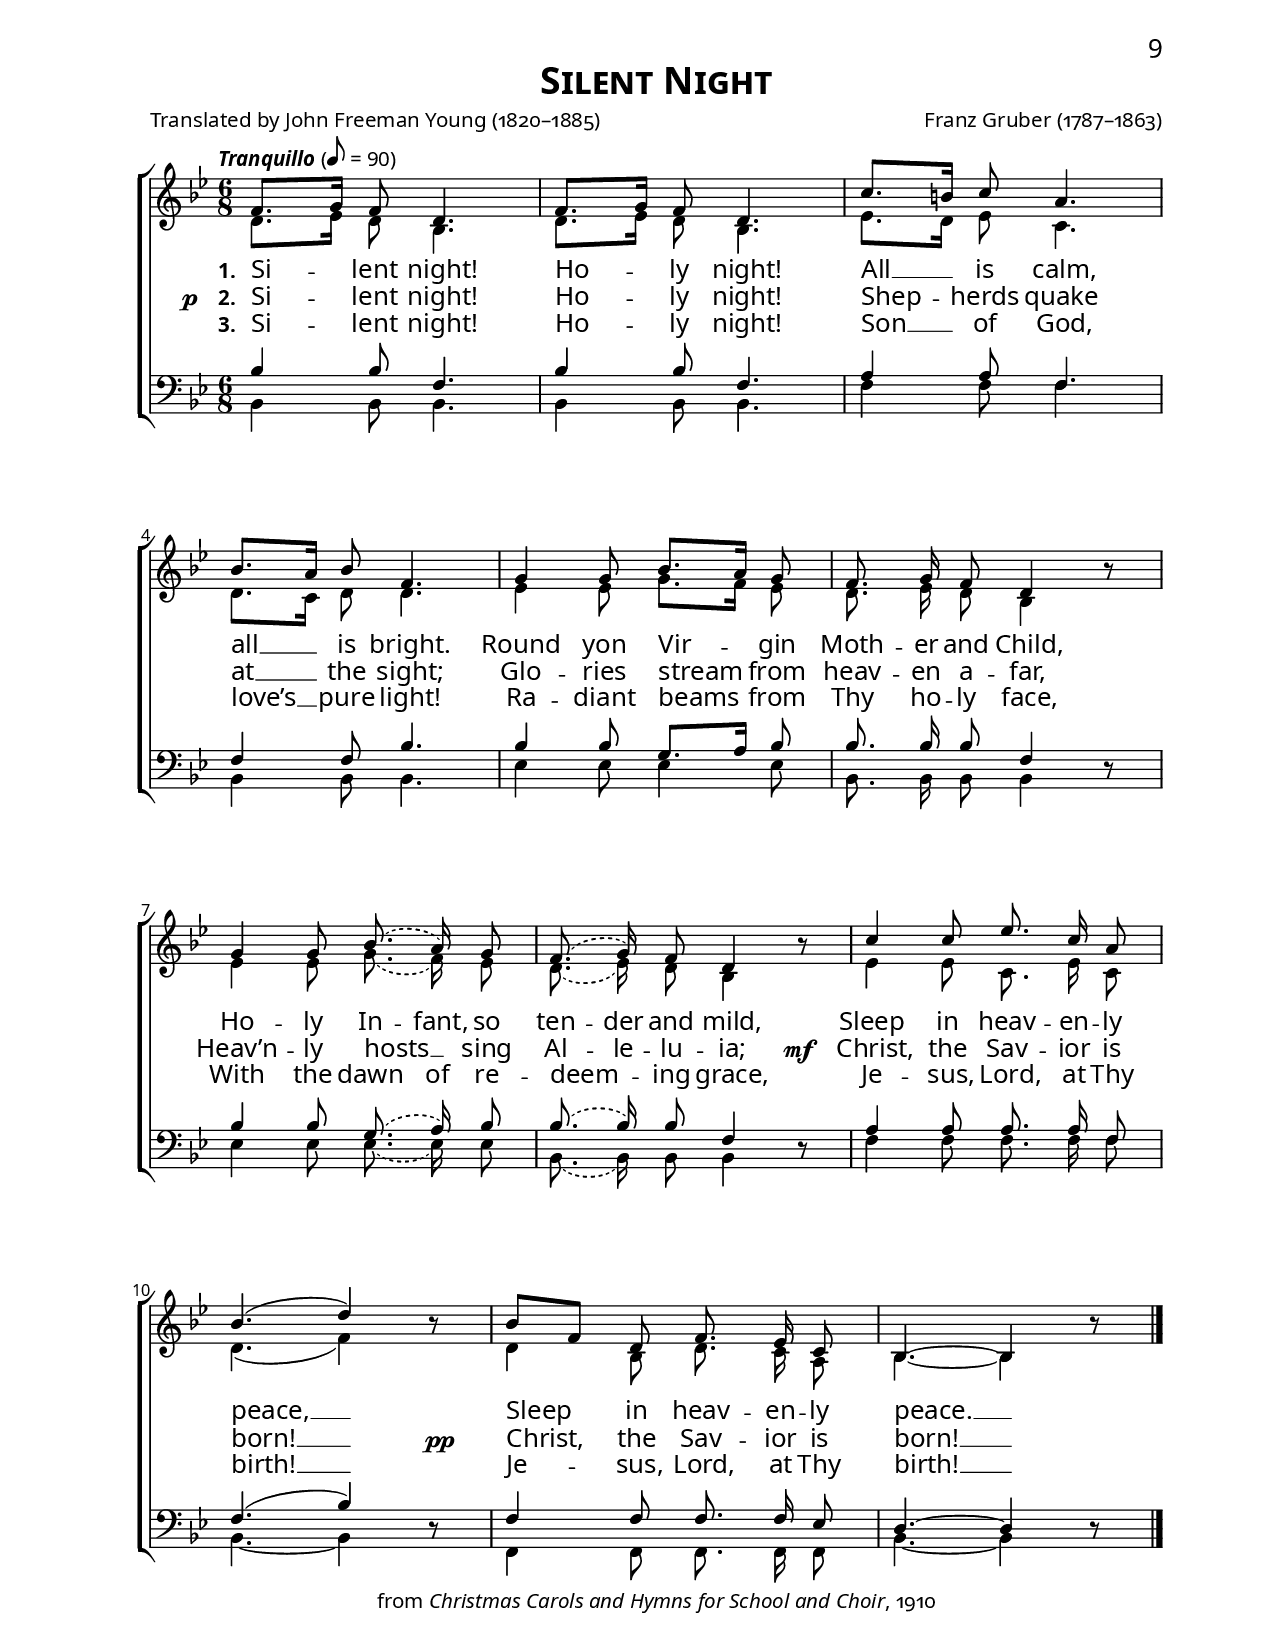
\version "2.14.2"
\include "util.ly"
\header {
  title = \markup{\override #'(font-name . "Garamond Premier Pro Semibold"){ \abs-fontsize #18 \smallCapsOldStyle"Silent Night"}}
  poet = \markup\oldStyleNum"Translated by John Freeman Young (1820–1885)"
  composer = \markup\oldStyleNum"Franz Gruber (1787–1863)"
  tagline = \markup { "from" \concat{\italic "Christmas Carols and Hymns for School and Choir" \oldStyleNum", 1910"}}
}
\paper {
  paper-height = 11\in
  paper-width = 8.5\in
  indent = 0\in
  %system-system-spacing = #'((basic-distance . 10) (padding . 0))
  %system-system-spacing =
  %  #'((basic-distance . 0)
  %     (minimum-distance . 0)
  %     (padding . -0.35)
  %     (stretchability . 100))
  ragged-last-bottom = ##f
  ragged-bottom = ##f
  two-sided = ##t
  inner-margin = 1\in
  outer-margin = 0.75\in
  top-margin = 0.26\in
  bottom-margin = 0.25\in
  first-page-number = #9
  print-first-page-number = ##t
  headerLine = ""
  oddHeaderMarkup = \markup\fill-line{
     \override #'(font-name . "Garamond Premier Pro")\abs-fontsize #12.5
     \combine 
        \fill-line{"" \on-the-fly #print-page-number-check-first
        \oldStylePageNum""
        }
        \fill-line{\headerLine}
  }
  evenHeaderMarkup = \markup {
     \override #'(font-name . "Garamond Premier Pro")\abs-fontsize #12.5
     \combine
        \on-the-fly #print-page-number-check-first
        \oldStylePageNum""
        \fill-line{\headerLine}
  }
}
#(set-global-staff-size 18) \paper{ #(define fonts (make-pango-font-tree "Garamond Premier Pro" "Garamond Premier Pro" "Garamond Premier Pro" (/ 18 20))) }
global = {
  \key bes \major
  \time 6/8
  \autoBeamOff
  \override DynamicLineSpanner #'staff-padding = #0.0
  \override DynamicLineSpanner #'Y-extent = #'(-1 . 1)
}

sopMusic = \relative c' {
  \tempo \markup\italic"Tranquillo" 8 = 90
  f8.[ g16] f8 d4. |
  f8.[ g16] f8 d4. |
  c'8.[ b16] c8 a4. | \break
  bes8.[ a16] bes8 f4. |
  
  g4 g8 bes8.[ a16] g8 |
  f8.\noBeam g16\noBeam f8 d4 bes'8\rest | \break
  \slurDashed g4 g8\noBeam bes8.\noBeam( a16\noBeam) g8 |
  f8.\noBeam( g16\noBeam) f8 d4 bes'8\rest |
  
  \slurSolid c4 c8\noBeam ees8.\noBeam c16\noBeam a8 | \break
  bes4.( d4) bes8\rest |
  bes8[ f] d8 f8.\noBeam ees16\noBeam c8 |
  bes4.~bes4 bes'8\rest \bar "|."
}
sopWords = \lyricmode {
  
}

altoMusic = \relative c' {
  d8.[ ees16] d8 bes4. |
  d8.[ ees16] d8 bes4. |
  ees8.[ d16] ees8 c4. |
  d8.[ c16] d8 d4. |
  
  ees4 ees8 g8.[ f16] ees8 |
  d8.\noBeam ees16\noBeam d8\noBeam bes4 s8 |
  \slurDashed ees4 ees8\noBeam g8.\noBeam( f16\noBeam) ees8 |
  d8.\noBeam( ees16\noBeam) d8 bes4 s8 |
  
  \slurSolid ees4 ees8 c8.\noBeam ees16\noBeam c8 |
  d4.( f4) s8 |
  d4 bes8 d8.\noBeam c16\noBeam a8 |
  bes4.~ bes4 s8 \bar "|."
}
altoWords = \lyricmode {
  \dropLyricsV
  \set stanza = #"1. "
  \set ignoreMelismata = ##t
  Si -- _ lent night!
  Ho -- _ ly night!
  All __ _ is calm,
  all __ _ is bright.
  Round yon Vir -- _ gin
  Moth -- er and Child,
  Ho -- ly In -- fant, so ten -- der and mild,
  Sleep in heav -- en -- ly peace, __ _
  Sleep _ in heav -- en -- ly peace. __ _
}
altoWordsII = {
  \dropLyricsV
  \set stanza = \markup\concat{\dynamic"p   " "2. "}
  \lyricmode {
    \set ignoreMelismata = ##t
    Si -- _ lent night!  Ho -- _ ly night!
    Shep -- _ herds quake at __ _ the sight;
    Glo -- ries stream _ from heav -- en a -- far,
    Heav’n -- ly hosts __ _ sing Al -- le -- lu -- ia;
  }
  \set stanza = \markup\dynamic"mf  "
  \lyricmode {
    Christ, the Sav -- ior is born! __ _
  }
  \set stanza = \markup\dynamic"pp      "
  \lyricmode {
    Christ, _ the Sav -- ior is born! __ _
  }
}
altoWordsIII = \lyricmode {
  \dropLyricsV
  \set stanza = #"3. "
  \set ignoreMelismata = ##t
  Si -- _ lent night!  Ho -- _ ly night!
  Son __ _ of God, love’s __ _ pure light!
  Ra -- diant beams _ from Thy ho -- ly face,
  With the dawn of re -- deem -- _ ing grace,
  Je -- sus, Lord, at Thy birth! __ _
  Je -- _ sus, Lord, at Thy birth! __ _
}
altoWordsIV = \lyricmode {
\set ignoreMelismata = ##t
%\markup\italic 
}

tenorMusic = \relative c' {
  bes4 bes8 f4. |
  bes4 bes8 f4. |
  a4 a8 f4. |
  f4 f8 bes4. |
  
  bes4 bes8 g8.[ a16] bes8 |
  bes8.\noBeam bes16\noBeam bes8 f4 s8 |
  \slurDashed bes4 bes8 g8.\noBeam( a16\noBeam) bes8 |
  bes8.\noBeam( bes16\noBeam) bes8 f4 s8 |
  
  a4 a8\noBeam a8.\noBeam a16\noBeam f8 |
  \slurSolid f4.( bes4) s8 |
  f4 f8\noBeam f8.\noBeam f16\noBeam ees8 |
  d4.~d4 s8 \bar "|."
}
tenorWords = \lyricmode {

}

bassMusic = \relative c {
  bes4 bes8 bes4. |
  bes4 bes8 bes4. |
  f'4 f8 f4. |
  bes,4 bes8 bes4. |
  
  ees4 ees8 ees4 ees8 |
  bes8.\noBeam bes16\noBeam bes8\noBeam bes4 d8\rest |
  \slurDashed ees4 ees8\noBeam ees8.\noBeam( ees16\noBeam) ees8 |
  bes8.\noBeam( bes16\noBeam) bes8 bes4 d8\rest |
  
  f4 f8\noBeam f8.\noBeam f16\noBeam f8 |
  bes,4.~ bes4 d8\rest |
  f,4 f8\noBeam f8.\noBeam f16\noBeam f8 |
  bes4.~ bes4 d8\rest \bar "|."
}
bassWords = \lyricmode {

}

\score {
  <<
   \new ChoirStaff <<
%    \new Lyrics = sopranos \with { \override VerticalAxisGroup #'nonstaff-relatedstaff-spacing = #'((basic-distance . 1)) }
    \new Staff = women <<
      \new Voice = "sopranos" { \voiceOne << \global \sopMusic >> }
      \new Voice = "altos" { \voiceTwo << \global \altoMusic >> }
    >>
    \new Lyrics \with { alignAboveContext = #"women" } \lyricsto "sopranos" \sopWords
    \new Lyrics = "altosIV"  \with { alignBelowContext = #"women" } \lyricsto "sopranos" \altoWordsIV
    \new Lyrics = "altosIII"  \with { alignBelowContext = #"women" } \lyricsto "sopranos" \altoWordsIII
    \new Lyrics = "altosII"  \with { alignBelowContext = #"women" } \lyricsto "sopranos" \altoWordsII
    \new Lyrics = "altos"  \with { alignBelowContext = #"women" } \lyricsto "sopranos" \altoWords
   \new Staff = men <<
      \clef bass
      \new Voice = "tenors" { \voiceOne << \global \tenorMusic >> }
      \new Voice = "basses" { \voiceTwo << \global \bassMusic >> }
    >>
    \new Lyrics \with { alignAboveContext = #"men" \override VerticalAxisGroup #'nonstaff-relatedstaff-spacing = #'((basic-distance . 1)) } \lyricsto "tenors" \tenorWords
    \new Lyrics \with { alignBelowContext = #"men" \override VerticalAxisGroup #'nonstaff-relatedstaff-spacing = #'((basic-distance . 1)) } \lyricsto "basses" \bassWords
  >>
%    \new PianoStaff << \new Staff { \new Voice { \pianoRH } } \new Staff { \clef "bass" \pianoLH } >>
  >>
  \layout {
  \context {
    \Lyrics
    \override LyricText #'font-size = #2
  }
    \context {
      \Score
      %\override SpacingSpanner #'base-shortest-duration = #(ly:make-moment 1 8)
      %\override SpacingSpanner #'common-shortest-duration = #(ly:make-moment 1 4)
    }
    \context {
      % Remove all empty staves
      % \Staff \RemoveEmptyStaves \override VerticalAxisGroup #'remove-first = ##t
    }
    \context {
      \Lyrics
      \override LyricText #'X-offset = #center-on-word
    }
  }
}

